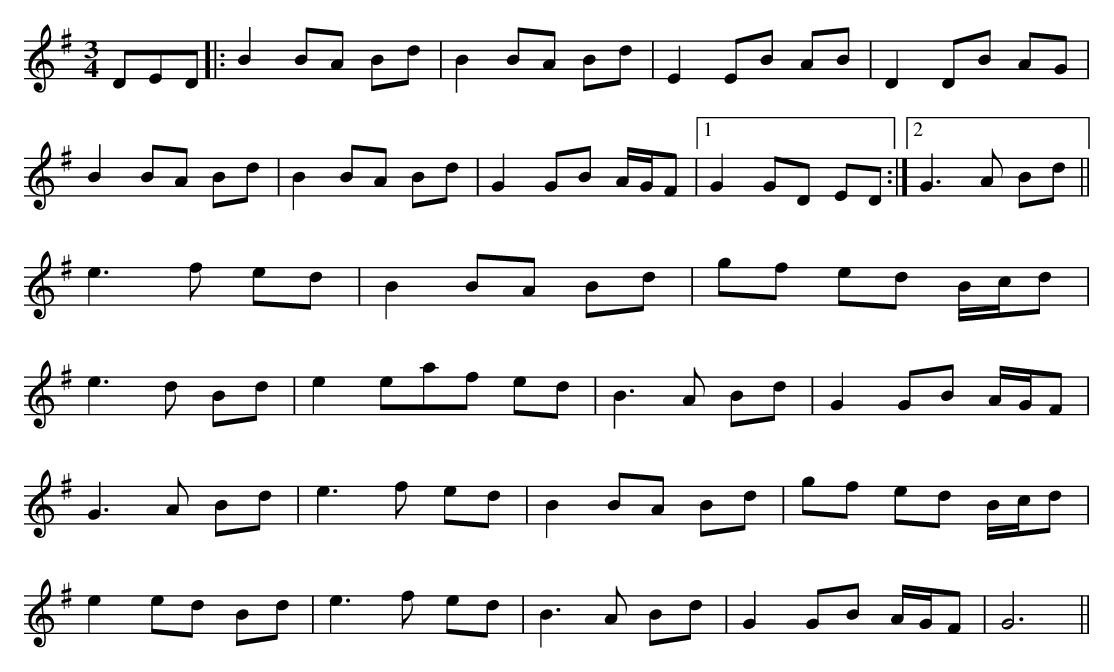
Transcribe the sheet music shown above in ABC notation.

X:1
M:3/4
K:Dmix
DED|:B2BA Bd|B2BA Bd|E2EB AB|D2DB AG|
B2BA Bd|B2BA Bd|G2GB A/G/F|1 G2GD ED:|2 G3A Bd||
e3f ed|B2BA Bd|gf ed B/c/d|
e3d Bd|e2eaf ed|B3A Bd|G2GB A/G/F|
G3A Bd|e3f ed|B2BA Bd|gf ed B/c/d|
e2ed Bd|e3f ed|B3A Bd|G2GB A/G/F|G6||
